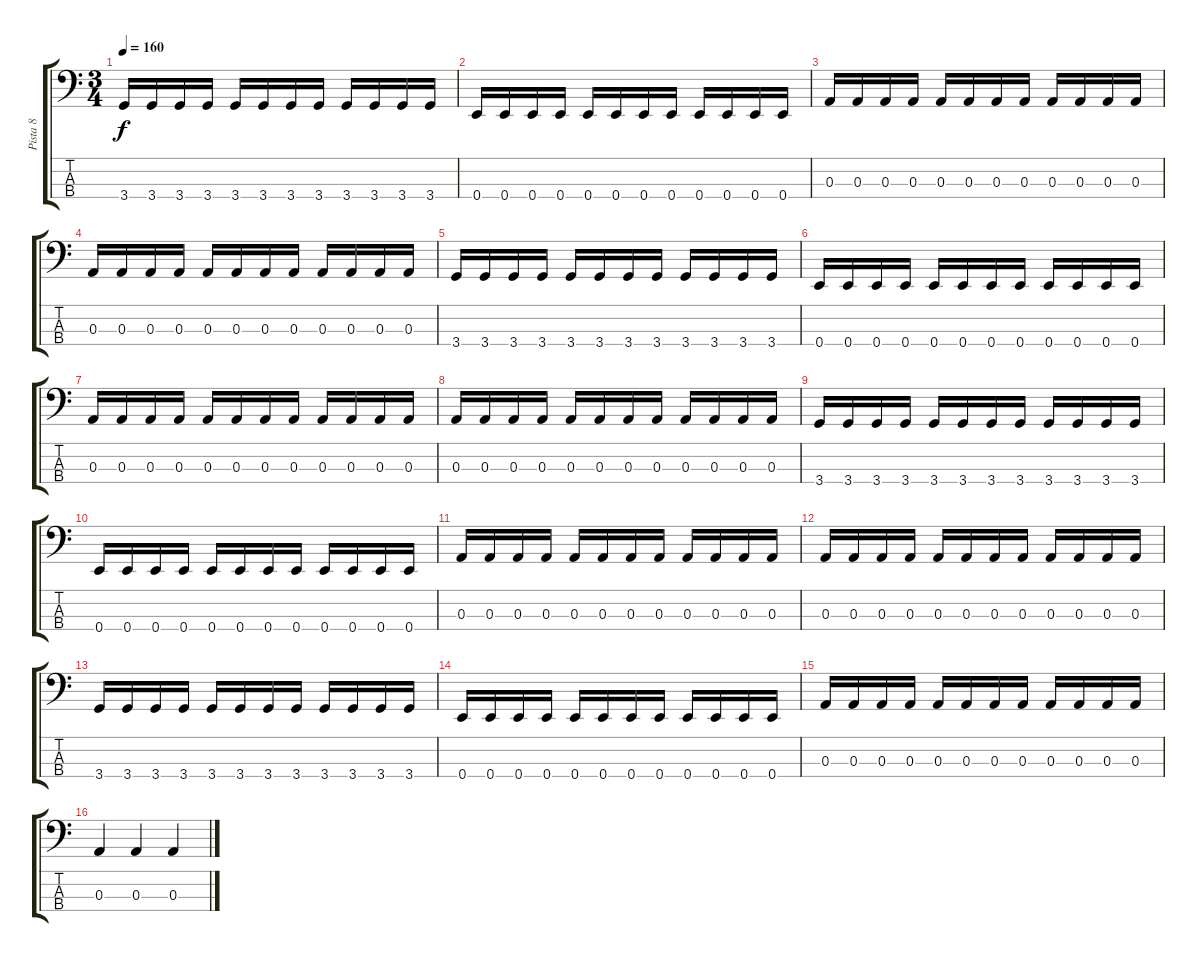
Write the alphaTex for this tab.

\track ("Pista 8" "Pista 8") {instrument electricbassfinger}
\staff {score tabs}
\tuning (G2 D2 A1 E1) {hide}
\ts (3 4)
\tempo 160
\clef f4
\ks c
3.4.16{dy f} 3.4.16 3.4.16 3.4.16 3.4.16 3.4.16 3.4.16 3.4.16 3.4.16 3.4.16 3.4.16 3.4.16 |
0.4.16 0.4.16 0.4.16 0.4.16 0.4.16 0.4.16 0.4.16 0.4.16 0.4.16 0.4.16 0.4.16 0.4.16 |
0.3.16 0.3.16 0.3.16 0.3.16 0.3.16 0.3.16 0.3.16 0.3.16 0.3.16 0.3.16 0.3.16 0.3.16 |
0.3.16 0.3.16 0.3.16 0.3.16 0.3.16 0.3.16 0.3.16 0.3.16 0.3.16 0.3.16 0.3.16 0.3.16 |
3.4.16 3.4.16 3.4.16 3.4.16 3.4.16 3.4.16 3.4.16 3.4.16 3.4.16 3.4.16 3.4.16 3.4.16 |
0.4.16 0.4.16 0.4.16 0.4.16 0.4.16 0.4.16 0.4.16 0.4.16 0.4.16 0.4.16 0.4.16 0.4.16 |
0.3.16 0.3.16 0.3.16 0.3.16 0.3.16 0.3.16 0.3.16 0.3.16 0.3.16 0.3.16 0.3.16 0.3.16 |
0.3.16 0.3.16 0.3.16 0.3.16 0.3.16 0.3.16 0.3.16 0.3.16 0.3.16 0.3.16 0.3.16 0.3.16 |
3.4.16 3.4.16 3.4.16 3.4.16 3.4.16 3.4.16 3.4.16 3.4.16 3.4.16 3.4.16 3.4.16 3.4.16 |
0.4.16 0.4.16 0.4.16 0.4.16 0.4.16 0.4.16 0.4.16 0.4.16 0.4.16 0.4.16 0.4.16 0.4.16 |
0.3.16 0.3.16 0.3.16 0.3.16 0.3.16 0.3.16 0.3.16 0.3.16 0.3.16 0.3.16 0.3.16 0.3.16 |
0.3.16 0.3.16 0.3.16 0.3.16 0.3.16 0.3.16 0.3.16 0.3.16 0.3.16 0.3.16 0.3.16 0.3.16 |
3.4.16 3.4.16 3.4.16 3.4.16 3.4.16 3.4.16 3.4.16 3.4.16 3.4.16 3.4.16 3.4.16 3.4.16 |
0.4.16 0.4.16 0.4.16 0.4.16 0.4.16 0.4.16 0.4.16 0.4.16 0.4.16 0.4.16 0.4.16 0.4.16 |
0.3.16 0.3.16 0.3.16 0.3.16 0.3.16 0.3.16 0.3.16 0.3.16 0.3.16 0.3.16 0.3.16 0.3.16 |
0.3.4 0.3.4 0.3.4
